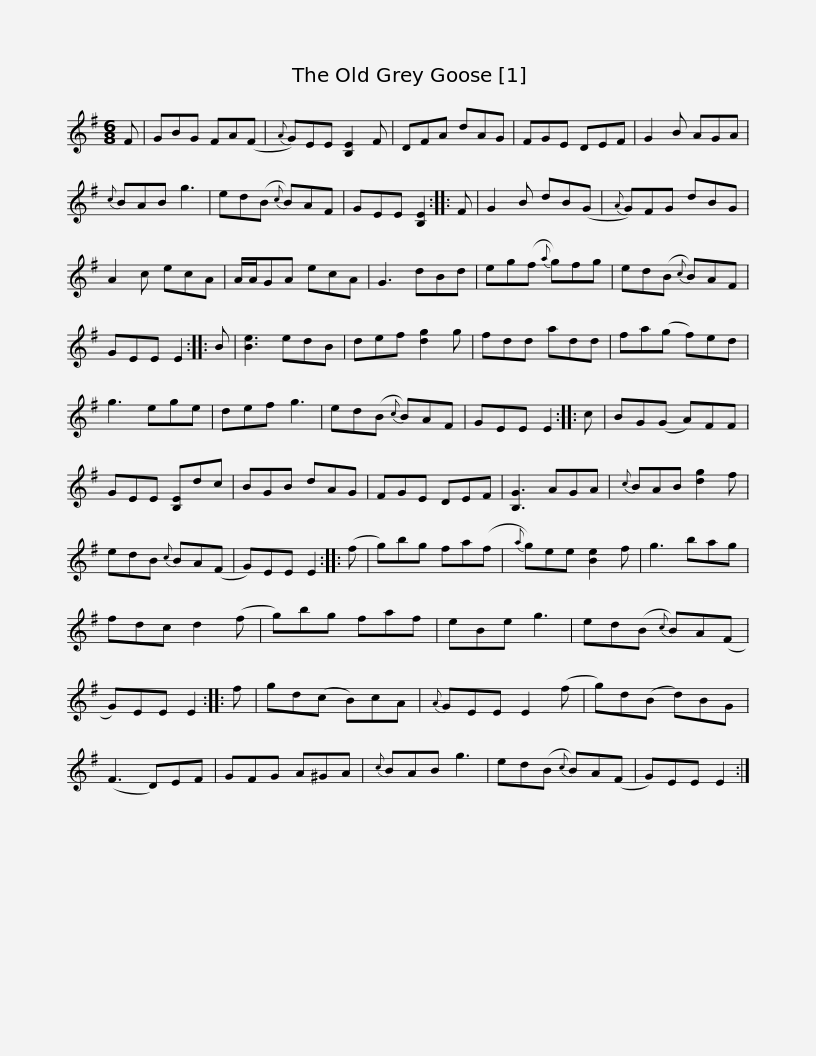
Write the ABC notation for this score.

X:1
L:1/8
M:6/8
I:linebreak $
K:Emin
V:1 treble
V:1
 F | GBG FA(F |{A} G)EE [B,E]2 F | DFA dAG | FGE DEF | %5
 G2 B AGA |{c} BAB g3 | ed(B{c} B)AF |$ GEE [B,E]2 :: F | %10
 G2 B dB(G |{A} G)FG dBG | A2 c ecA | A/A/GA ecA | G3 dBd | %15
 eg(f{a} g)fg |$ ed(B{c} B)AF | GEE E2 :: B | [Be]3 edB | %20
 def [dg]2 g | fdd add | fa(g f)ed | g3 ege | def g3 |$ %25
 ed(B{c} B)AF | GEE E2 :: c | BG(G A)FF | GEE [B,E]dc | %30
 BGB dAG | FGE DEF | [B,G]3 AGA |${c} BAB [dg]2 f | edB{c} BA(F | %35
 G)EE E2 :: (f | g)bg fa(f |{a} g)ee [Be]2 f | g3 bag | %40
 fdc d2 (f |$ g)bg faf | eBe g3 | ed(B{c} B)A(F | G)EE E2 :: %45
 f | gd(c B)cA |{A} GEE E2 (f | g)d(B d)BG |$ (F3 D)EF | %50
 GFG A^GA |{c} BAB g3 | ed(B{c} B)A(F | G)EE E2 :| %54
